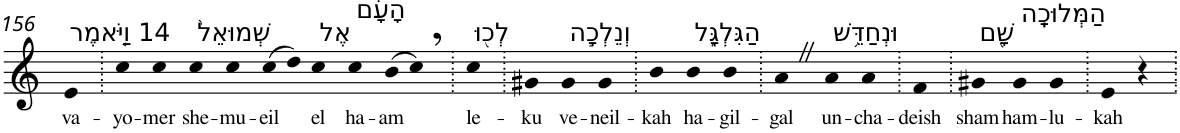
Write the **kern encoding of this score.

**kern	**text
*part1	*part1
*staff1	*staff1
*I"Piano	*
*I'Pno	*
!!LO:PB:g=z
*clefG2	*
*k[]	*
=156	=156
!LO:TX:a:t=14 וַיֹּ֤אמֶר	!
!	!LO:LY:b
4e	va-
=157.	=157.
!	!LO:LY:b
4cc	-yo-
!	!LO:LY:b
4cc	-mer
!LO:TX:a:t=שְׁמוּאֵל֙	!
!	!LO:LY:b
4cc	she-
!	!LO:LY:b
4cc	-mu-
!	!LO:LY:b
(>8cc	-eil
8dd)	.
!LO:TX:a:t=אֶל	!
!	!LO:LY:b
4cc	el
!LO:TX:a:t=הָעָ֔ם	!
!	!LO:LY:b
4cc	ha-
!	!LO:LY:b
(>8b	-am
8cc,)	.
=158.	=158.
!LO:TX:a:t=לְכ֖וּ	!
!	!LO:LY:b
4cc	le-
=159.	=159.
!	!LO:LY:b
4g#X	-ku
!LO:TX:a:t=וְנֵלְכָ֣ה	!
!	!LO:LY:b
4g#	ve-
!	!LO:LY:b
4g#	-neil-
=160.	=160.
!	!LO:LY:b
4b	-kah
!LO:TX:a:t=הַגִּלְגָּ֑ל	!
!	!LO:LY:b
4b	ha-
!	!LO:LY:b
4b	-gil-
=161.	=161.
!	!LO:LY:b
4aZ	-gal
!LO:TX:a:t=וּנְחַדֵּ֥שׁ	!
!	!LO:LY:b
4a	un-
!	!LO:LY:b
4a	-cha-
=162.	=162.
!	!LO:LY:b
4f	-deish
=163.	=163.
!LO:TX:a:t=שָׁ֖ם	!
!	!LO:LY:b
4g#X	sham
!LO:TX:a:t=הַמְּלוּכָֽה	!
!	!LO:LY:b
4g#	ham-
!	!LO:LY:b
4g#	-lu-
=164.	=164.
!	!LO:LY:b
4e	-kah
4r	.
=.	=.
*-	*-
